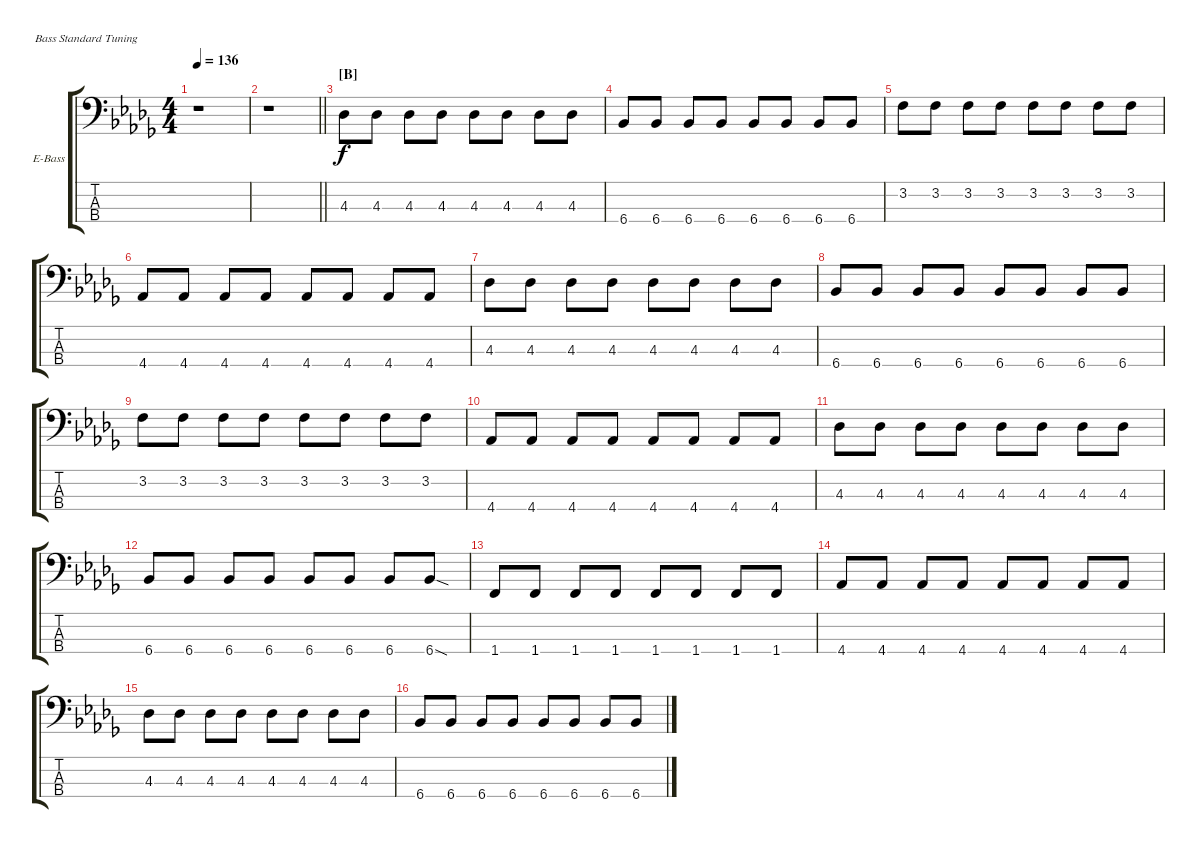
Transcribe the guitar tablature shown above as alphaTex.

\bracketExtendMode groupsimilarinstruments
\firstSystemTrackNameOrientation horizontal
\otherSystemsTrackNameOrientation horizontal
\track ("Nikolai Fraiture" "E-Bass") {instrument electricbassfinger}
\staff {score tabs}
\tuning (G2 D2 A1 E1)
\ts (4 4)
\tempo 136
\clef f4
\ks db
r.1{dy f} |
\barLineRight lightlight
r.1 |
\section ("B" "")
4.3.8 4.3.8 4.3.8 4.3.8 4.3.8 4.3.8 4.3.8 4.3.8 |
6.4.8 6.4.8 6.4.8 6.4.8 6.4.8 6.4.8 6.4.8 6.4.8 |
3.2.8 3.2.8 3.2.8 3.2.8 3.2.8 3.2.8 3.2.8 3.2.8 |
4.4.8 4.4.8 4.4.8 4.4.8 4.4.8 4.4.8 4.4.8 4.4.8 |
4.3.8 4.3.8 4.3.8 4.3.8 4.3.8 4.3.8 4.3.8 4.3.8 |
6.4.8 6.4.8 6.4.8 6.4.8 6.4.8 6.4.8 6.4.8 6.4.8 |
3.2.8 3.2.8 3.2.8 3.2.8 3.2.8 3.2.8 3.2.8 3.2.8 |
4.4.8 4.4.8 4.4.8 4.4.8 4.4.8 4.4.8 4.4.8 4.4.8 |
4.3.8 4.3.8 4.3.8 4.3.8 4.3.8 4.3.8 4.3.8 4.3.8 |
6.4.8 6.4.8 6.4.8 6.4.8 6.4.8 6.4.8 6.4.8 6.4{sod}.8 |
1.4.8 1.4.8 1.4.8 1.4.8 1.4.8 1.4.8 1.4.8 1.4.8 |
4.4.8 4.4.8 4.4.8 4.4.8 4.4.8 4.4.8 4.4.8 4.4.8 |
4.3.8 4.3.8 4.3.8 4.3.8 4.3.8 4.3.8 4.3.8 4.3.8 |
6.4.8 6.4.8 6.4.8 6.4.8 6.4.8 6.4.8 6.4.8 6.4.8
